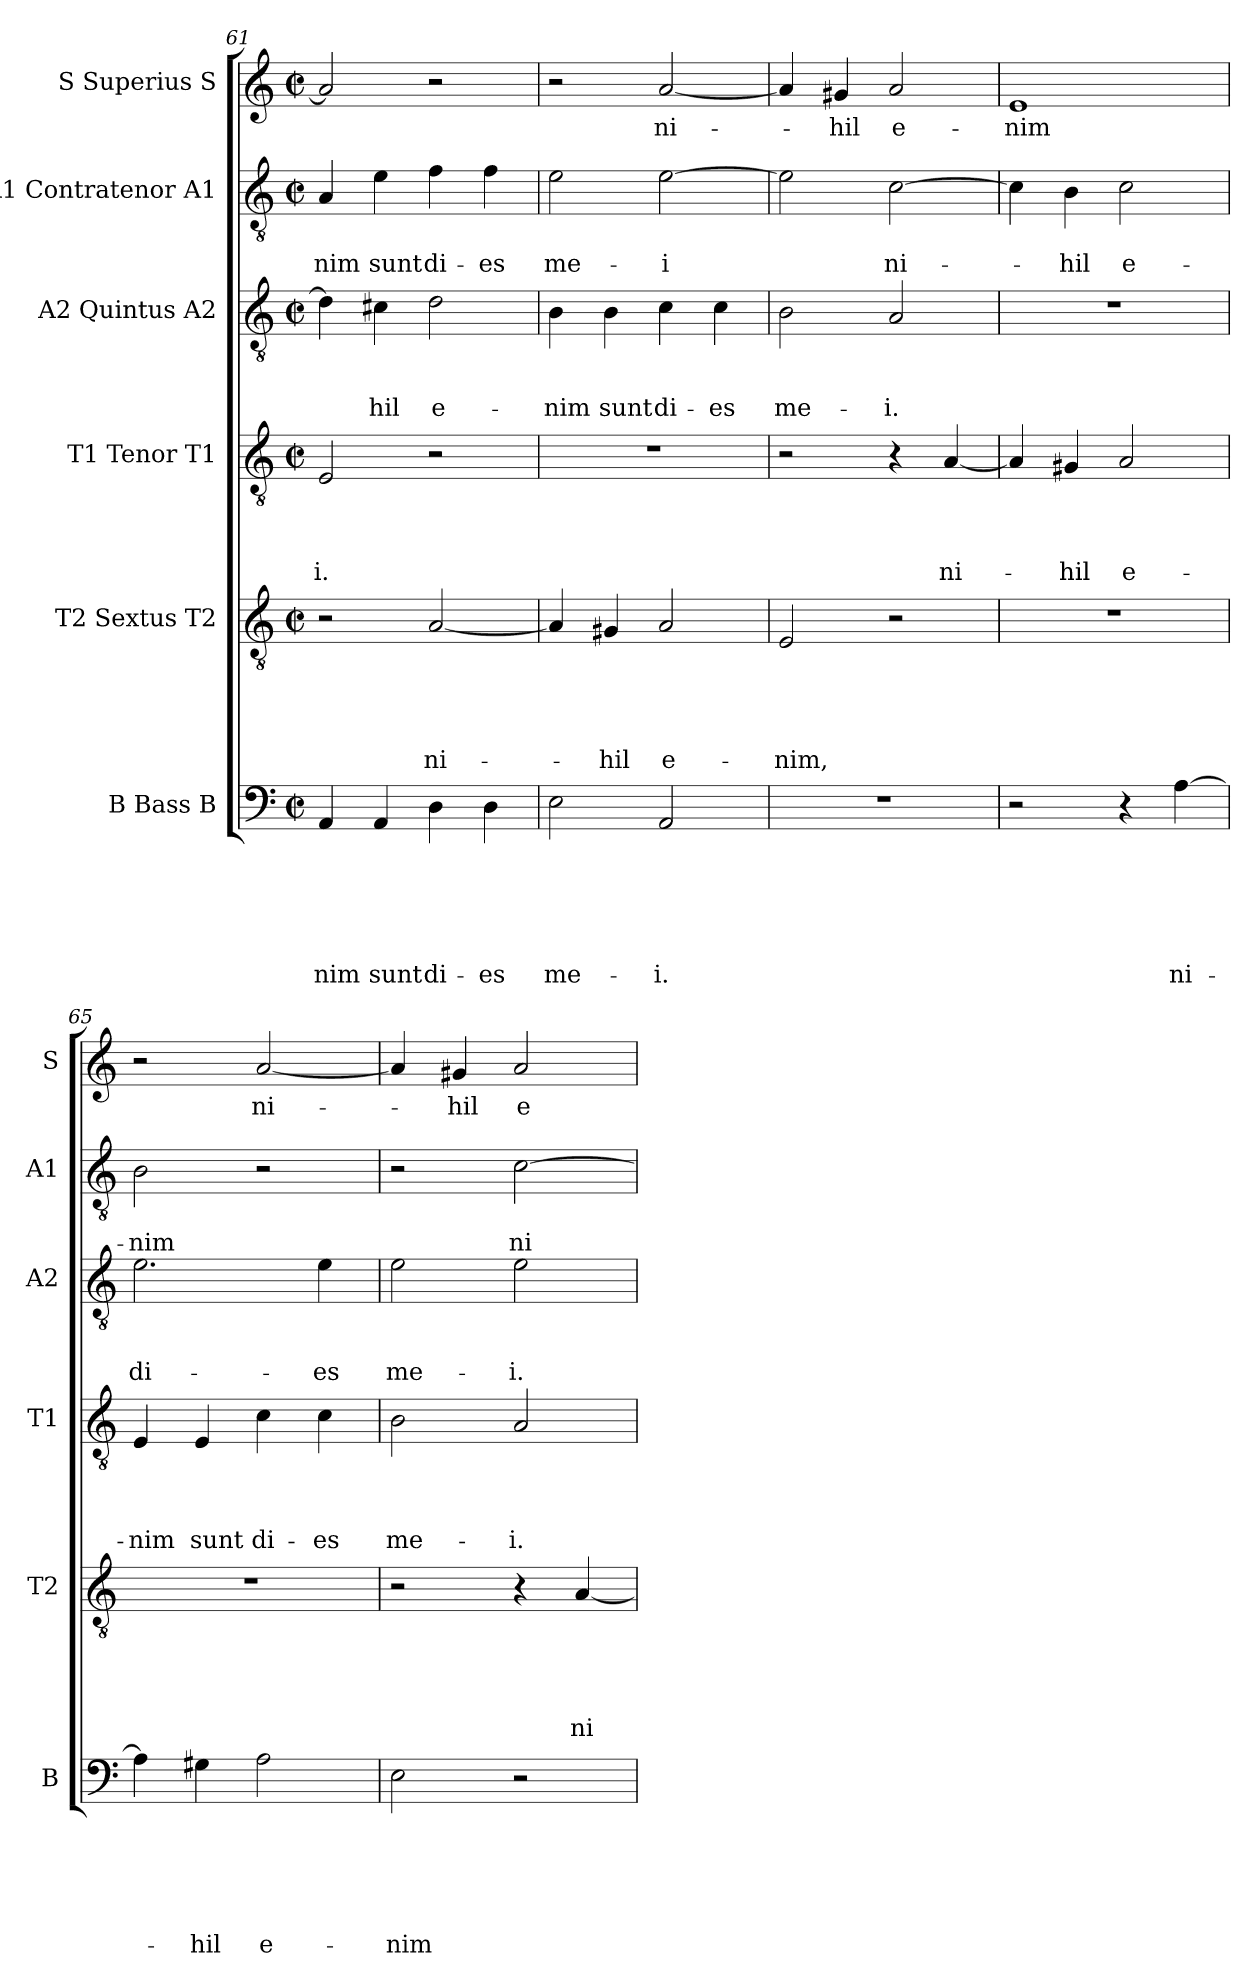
**kern	**text	**text	**text	**text	**text	**text	**kern	**text	**text	**text	**text	**text	**kern	**text	**text	**text	**text	**kern	**text	**text	**text	**kern	**text	**text	**kern	**text
*part6	*part6	*part6	*part6	*part6	*part6	*part6	*part5	*part5	*part5	*part5	*part5	*part5	*part4	*part4	*part4	*part4	*part4	*part3	*part3	*part3	*part3	*part2	*part2	*part2	*part1	*part1
*staff6	*staff6	*staff6	*staff6	*staff6	*staff6	*staff6	*staff5	*staff5	*staff5	*staff5	*staff5	*staff5	*staff4	*staff4	*staff4	*staff4	*staff4	*staff3	*staff3	*staff3	*staff3	*staff2	*staff2	*staff2	*staff1	*staff1
*I"B Bass B	*	*	*	*	*	*	*I"T2 Sextus T2	*	*	*	*	*	*I"T1 Tenor T1	*	*	*	*	*I"A2 Quintus A2	*	*	*	*I"A1 Contratenor A1	*	*	*I"S Superius S	*
*I'B	*	*	*	*	*	*	*I'T2	*	*	*	*	*	*I'T1	*	*	*	*	*I'A2	*	*	*	*I'A1	*	*	*I'S	*
*clefF4	*	*	*	*	*	*	*clefGv2	*	*	*	*	*	*clefGv2	*	*	*	*	*clefGv2	*	*	*	*clefGv2	*	*	*clefG2	*
*k[]	*	*	*	*	*	*	*k[]	*	*	*	*	*	*k[]	*	*	*	*	*k[]	*	*	*	*k[]	*	*	*k[]	*
*C:	*	*	*	*	*	*	*C:	*	*	*	*	*	*C:	*	*	*	*	*C:	*	*	*	*C:	*	*	*C:	*
*M2/2	*	*	*	*	*	*	*M2/2	*	*	*	*	*	*M2/2	*	*	*	*	*M2/2	*	*	*	*M2/2	*	*	*M2/2	*
*met(c|)	*	*	*	*	*	*	*met(c|)	*	*	*	*	*	*met(c|)	*	*	*	*	*met(c|)	*	*	*	*met(c|)	*	*	*met(c|)	*
=61	=61	=61	=61	=61	=61	=61	=61	=61	=61	=61	=61	=61	=61	=61	=61	=61	=61	=61	=61	=61	=61	=61	=61	=61	=61	=61
!	!	!	!	!	!	!LO:LY:b	!	!	!	!	!	!	!	!	!	!	!LO:LY:b	!	!	!	!	!	!	!LO:LY:b	!	!
4AA/	.	.	.	.	.	-nim	2r	.	.	.	.	.	2E/	.	.	.	-i.	4d\]	.	.	.	4A/	.	-nim	2a/]	.
!	!	!	!	!	!	!LO:LY:b	!	!	!	!	!	!	!	!	!	!	!	!	!	!	!LO:LY:b	!	!	!LO:LY:b	!	!
4AA/	.	.	.	.	.	sunt	.	.	.	.	.	.	.	.	.	.	.	4c#X\	.	.	-hil	4e\	.	sunt	.	.
!	!	!	!	!	!	!LO:LY:b	!	!	!	!	!	!LO:LY:b	!	!	!	!	!	!	!	!	!LO:LY:b	!	!	!LO:LY:b	!	!
4D\	.	.	.	.	.	di-	[>2A/	.	.	.	.	ni-	2r	.	.	.	.	2d\	.	.	e-	4f\	.	di-	2r	.
!	!	!	!	!	!	!LO:LY:b	!	!	!	!	!	!	!	!	!	!	!	!	!	!	!	!	!	!LO:LY:b	!	!
4D\	.	.	.	.	.	-es	.	.	.	.	.	.	.	.	.	.	.	.	.	.	.	4f\	.	-es	.	.
!!LO:PB:g=z
=62	=62	=62	=62	=62	=62	=62	=62	=62	=62	=62	=62	=62	=62	=62	=62	=62	=62	=62	=62	=62	=62	=62	=62	=62	=62	=62
!	!	!	!	!	!	!LO:LY:b	!	!	!	!	!	!	!	!	!	!	!	!	!	!	!LO:LY:b	!	!	!LO:LY:b	!	!
2E\	.	.	.	.	.	me-	4A/]	.	.	.	.	.	1r	.	.	.	.	4B\	.	.	-nim	2e\	.	me-	2r	.
!	!	!	!	!	!	!	!	!	!	!	!	!LO:LY:b	!	!	!	!	!	!	!	!	!LO:LY:b	!	!	!	!	!
.	.	.	.	.	.	.	4G#X/	.	.	.	.	-hil	.	.	.	.	.	4B\	.	.	sunt	.	.	.	.	.
!	!	!	!	!	!	!LO:LY:b	!	!	!	!	!	!LO:LY:b	!	!	!	!	!	!	!	!	!LO:LY:b	!	!	!LO:LY:b:rj	!	!LO:LY:b
2AA/	.	.	.	.	.	-i.	2A/	.	.	.	.	e-	.	.	.	.	.	4c\	.	.	di-	[>2e\	.	-i	[<2a/	ni-
!	!	!	!	!	!	!	!	!	!	!	!	!	!	!	!	!	!	!	!	!	!LO:LY:b	!	!	!	!	!
.	.	.	.	.	.	.	.	.	.	.	.	.	.	.	.	.	.	4c\	.	.	-es	.	.	.	.	.
=63	=63	=63	=63	=63	=63	=63	=63	=63	=63	=63	=63	=63	=63	=63	=63	=63	=63	=63	=63	=63	=63	=63	=63	=63	=63	=63
!	!	!	!	!	!	!	!	!	!	!	!	!LO:LY:b	!	!	!	!	!	!	!	!	!LO:LY:b	!	!	!	!	!
1r	.	.	.	.	.	.	2E/	.	.	.	.	-nim,	2r	.	.	.	.	2B\	.	.	me-	2e\]	.	.	4a/]	.
!	!	!	!	!	!	!	!	!	!	!	!	!	!	!	!	!	!	!	!	!	!	!	!	!	!	!LO:LY:b
.	.	.	.	.	.	.	.	.	.	.	.	.	.	.	.	.	.	.	.	.	.	.	.	.	4g#X/	-hil
!	!	!	!	!	!	!	!	!	!	!	!	!	!	!	!	!	!	!	!	!	!LO:LY:b	!	!	!LO:LY:b	!	!LO:LY:b
.	.	.	.	.	.	.	2r	.	.	.	.	.	4r	.	.	.	.	2A/	.	.	-i.	[>2c\	.	ni-	2a/	e-
!	!	!	!	!	!	!	!	!	!	!	!	!	!	!	!	!	!LO:LY:b	!	!	!	!	!	!	!	!	!
.	.	.	.	.	.	.	.	.	.	.	.	.	[<4A/	.	.	.	ni-	.	.	.	.	.	.	.	.	.
=64	=64	=64	=64	=64	=64	=64	=64	=64	=64	=64	=64	=64	=64	=64	=64	=64	=64	=64	=64	=64	=64	=64	=64	=64	=64	=64
!	!	!	!	!	!	!	!	!	!	!	!	!	!	!	!	!	!	!	!	!	!	!	!	!	!	!LO:LY:b
2r	.	.	.	.	.	.	1r	.	.	.	.	.	4A/]	.	.	.	.	1r	.	.	.	4c\]	.	.	1e	-nim
!	!	!	!	!	!	!	!	!	!	!	!	!	!	!	!	!	!LO:LY:b	!	!	!	!	!	!	!LO:LY:b	!	!
.	.	.	.	.	.	.	.	.	.	.	.	.	4G#X/	.	.	.	-hil	.	.	.	.	4B\	.	-hil	.	.
!	!	!	!	!	!	!	!	!	!	!	!	!	!	!	!	!	!LO:LY:b	!	!	!	!	!	!	!LO:LY:b	!	!
4r	.	.	.	.	.	.	.	.	.	.	.	.	2A/	.	.	.	e-	.	.	.	.	2c\	.	e-	.	.
!	!	!	!	!	!	!LO:LY:b	!	!	!	!	!	!	!	!	!	!	!	!	!	!	!	!	!	!	!	!
[>4A\	.	.	.	.	.	ni-	.	.	.	.	.	.	.	.	.	.	.	.	.	.	.	.	.	.	.	.
=65	=65	=65	=65	=65	=65	=65	=65	=65	=65	=65	=65	=65	=65	=65	=65	=65	=65	=65	=65	=65	=65	=65	=65	=65	=65	=65
!	!	!	!	!	!	!	!	!	!	!	!	!	!	!	!	!	!LO:LY:b	!	!	!	!LO:LY:b	!	!	!LO:LY:b	!	!
4A\]	.	.	.	.	.	.	1r	.	.	.	.	.	4E/	.	.	.	-nim	2.e\	.	.	di-	2B\	.	-nim	2r	.
!	!	!	!	!	!	!LO:LY:b	!	!	!	!	!	!	!	!	!	!	!LO:LY:b	!	!	!	!	!	!	!	!	!
4G#X\	.	.	.	.	.	-hil	.	.	.	.	.	.	4E/	.	.	.	sunt	.	.	.	.	.	.	.	.	.
!	!	!	!	!	!	!LO:LY:b	!	!	!	!	!	!	!	!	!	!	!LO:LY:b	!	!	!	!	!	!	!	!	!LO:LY:b
2A\	.	.	.	.	.	e-	.	.	.	.	.	.	4c\	.	.	.	di-	.	.	.	.	2r	.	.	[<2a/	ni-
!	!	!	!	!	!	!	!	!	!	!	!	!	!	!	!	!	!LO:LY:b	!	!	!	!LO:LY:b	!	!	!	!	!
.	.	.	.	.	.	.	.	.	.	.	.	.	4c\	.	.	.	-es	4e\	.	.	-es	.	.	.	.	.
=66	=66	=66	=66	=66	=66	=66	=66	=66	=66	=66	=66	=66	=66	=66	=66	=66	=66	=66	=66	=66	=66	=66	=66	=66	=66	=66
!	!	!	!	!	!	!LO:LY:b	!	!	!	!	!	!	!	!	!	!	!LO:LY:b	!	!	!	!LO:LY:b	!	!	!	!	!
2E\	.	.	.	.	.	-nim	2r	.	.	.	.	.	2B\	.	.	.	me-	2e\	.	.	me-	2r	.	.	4a/]	.
!	!	!	!	!	!	!	!	!	!	!	!	!	!	!	!	!	!	!	!	!	!	!	!	!	!	!LO:LY:b
.	.	.	.	.	.	.	.	.	.	.	.	.	.	.	.	.	.	.	.	.	.	.	.	.	4g#X/	-hil
!	!	!	!	!	!	!	!	!	!	!	!	!	!	!	!	!	!LO:LY:b	!	!	!	!LO:LY:b	!	!	!LO:LY:b	!	!LO:LY:b
2r	.	.	.	.	.	.	4r	.	.	.	.	.	2A/	.	.	.	-i.	2e\	.	.	-i.	[>2c\	.	ni-	2a/	e-
!	!	!	!	!	!	!	!	!	!	!	!	!LO:LY:b	!	!	!	!	!	!	!	!	!	!	!	!	!	!
.	.	.	.	.	.	.	[<4A/	.	.	.	.	ni-	.	.	.	.	.	.	.	.	.	.	.	.	.	.
=	=	=	=	=	=	=	=	=	=	=	=	=	=	=	=	=	=	=	=	=	=	=	=	=	=	=
*-	*-	*-	*-	*-	*-	*-	*-	*-	*-	*-	*-	*-	*-	*-	*-	*-	*-	*-	*-	*-	*-	*-	*-	*-	*-	*-
